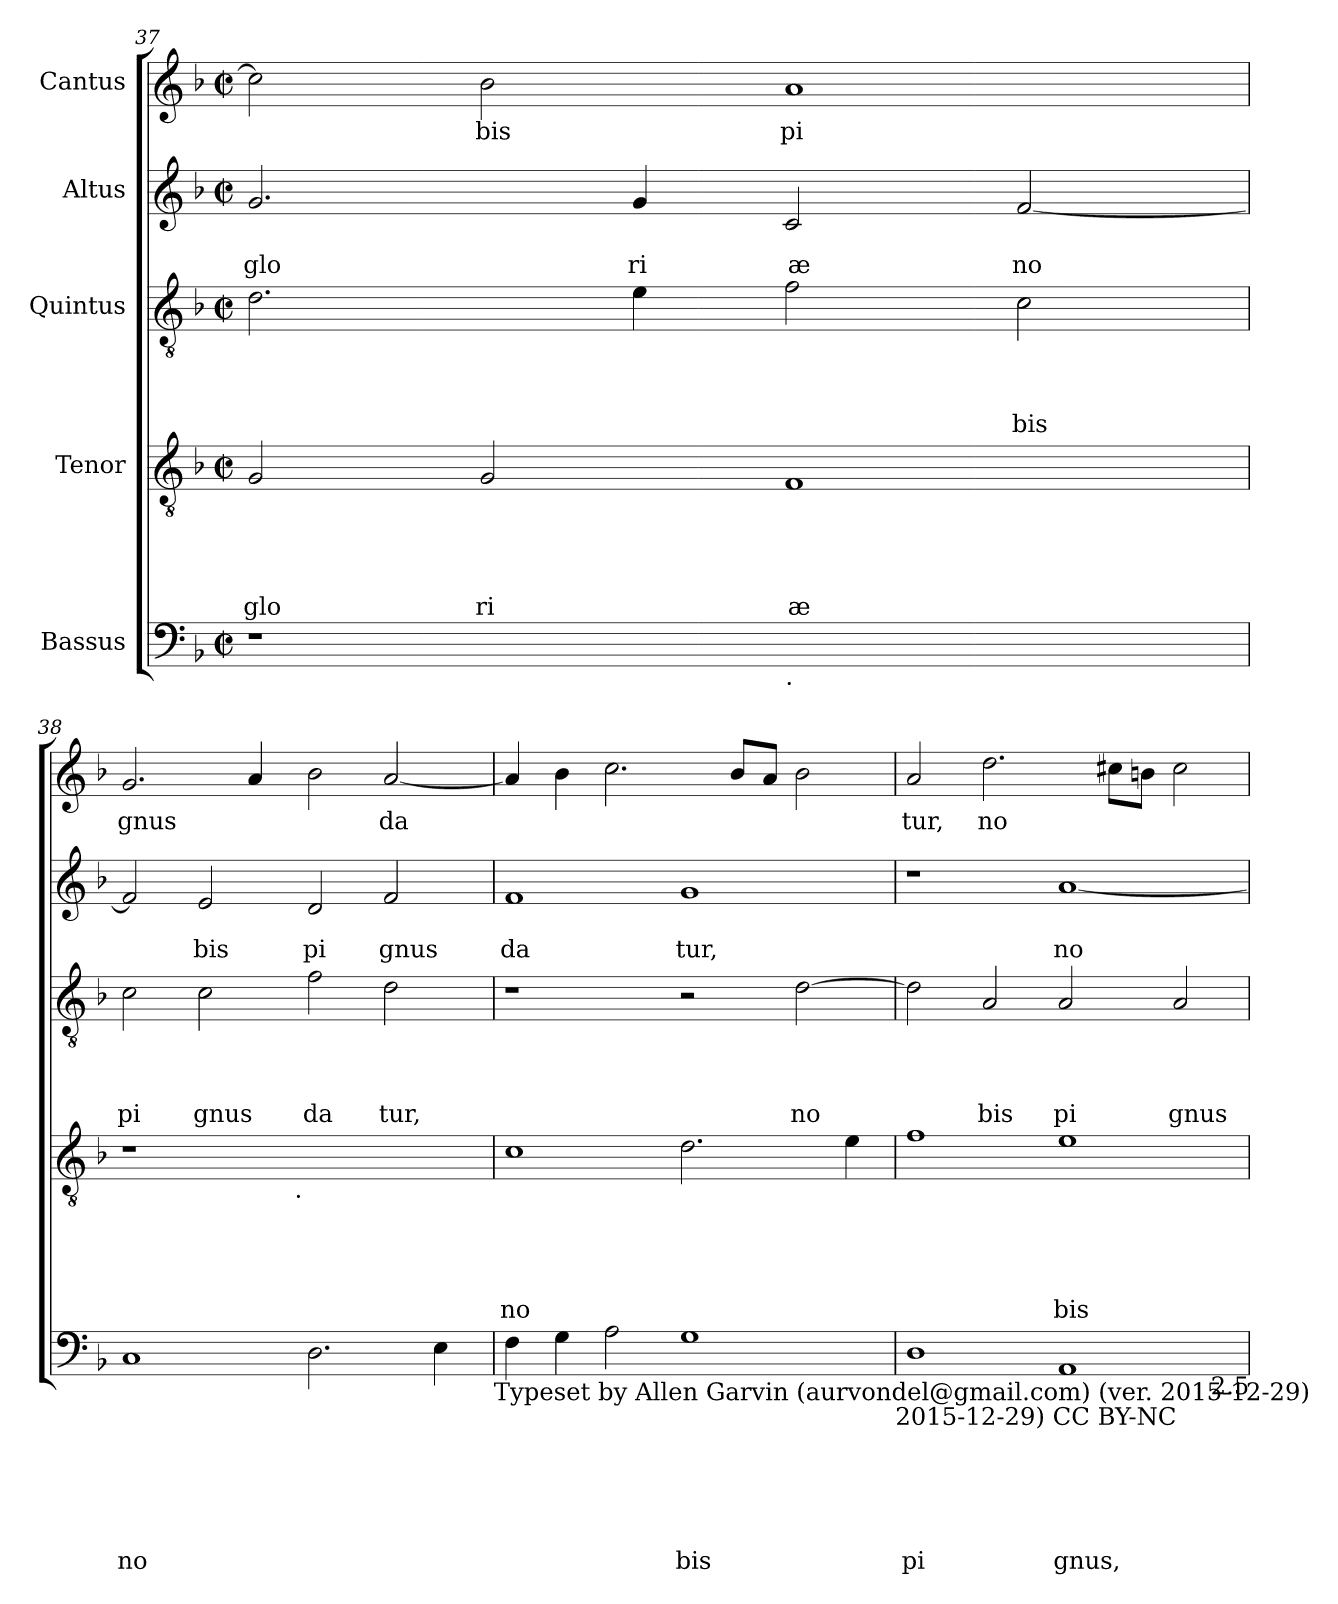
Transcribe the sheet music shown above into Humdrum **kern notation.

**kern	**text	**text	**text	**text	**text	**text	**kern	**text	**text	**text	**text	**text	**kern	**text	**text	**text	**text	**kern	**text	**text	**kern	**text
*part5	*part5	*part5	*part5	*part5	*part5	*part5	*part4	*part4	*part4	*part4	*part4	*part4	*part3	*part3	*part3	*part3	*part3	*part2	*part2	*part2	*part1	*part1
*staff5	*staff5	*staff5	*staff5	*staff5	*staff5	*staff5	*staff4	*staff4	*staff4	*staff4	*staff4	*staff4	*staff3	*staff3	*staff3	*staff3	*staff3	*staff2	*staff2	*staff2	*staff1	*staff1
*I"Bassus	*	*	*	*	*	*	*I"Tenor	*	*	*	*	*	*I"Quintus	*	*	*	*	*I"Altus	*	*	*I"Cantus	*
*clefF4	*	*	*	*	*	*	*clefGv2	*	*	*	*	*	*clefGv2	*	*	*	*	*clefG2	*	*	*clefG2	*
*k[b-]	*	*	*	*	*	*	*k[b-]	*	*	*	*	*	*k[b-]	*	*	*	*	*k[b-]	*	*	*k[b-]	*
*F:	*	*	*	*	*	*	*F:	*	*	*	*	*	*F:	*	*	*	*	*F:	*	*	*F:	*
*M2/2	*	*	*	*	*	*	*M2/2	*	*	*	*	*	*M2/2	*	*	*	*	*M2/2	*	*	*M2/2	*
*met(c|)	*	*	*	*	*	*	*met(c|)	*	*	*	*	*	*met(c|)	*	*	*	*	*met(c|)	*	*	*met(c|)	*
=37	=37	=37	=37	=37	=37	=37	=37	=37	=37	=37	=37	=37	=37	=37	=37	=37	=37	=37	=37	=37	=37	=37
!	!	!	!	!	!	!	!	!	!	!	!	!LO:LY:b	!	!	!	!	!	!	!	!LO:LY:b	!	!
1r	.	.	.	.	.	.	2G/	.	.	.	.	glo	2.d\	.	.	.	.	2.g/	.	glo	2cc\]	.
!	!	!	!	!	!	!	!	!	!	!	!	!LO:LY:b	!	!	!	!	!	!	!	!	!	!LO:LY:b
.	.	.	.	.	.	.	2G/	.	.	.	.	ri	.	.	.	.	.	.	.	.	2b-\	bis
!	!	!	!	!	!	!	!	!	!	!	!	!	!	!	!	!	!	!	!	!LO:LY:b	!	!
.	.	.	.	.	.	.	.	.	.	.	.	.	4e\	.	.	.	.	4g/	.	ri	.	.
!LO:TX:b:t=.	!	!	!	!	!	!	!	!	!	!	!	!	!	!	!	!	!	!	!	!	!	!
!	!	!	!	!	!	!	!	!	!	!	!	!LO:LY:b	!	!	!	!	!	!	!	!LO:LY:b	!	!LO:LY:b
1ryy	.	.	.	.	.	.	1F	.	.	.	.	æ	2f\	.	.	.	.	2c/	.	æ	1a	pi
!	!	!	!	!	!	!	!	!	!	!	!	!	!	!	!	!	!LO:LY:b	!	!	!LO:LY:b	!	!
.	.	.	.	.	.	.	.	.	.	.	.	.	2c\	.	.	.	bis	[<2f/	.	no	.	.
=38	=38	=38	=38	=38	=38	=38	=38	=38	=38	=38	=38	=38	=38	=38	=38	=38	=38	=38	=38	=38	=38	=38
!	!	!	!	!	!	!LO:LY:b	!	!	!	!	!	!	!	!	!	!	!LO:LY:b	!	!	!	!	!LO:LY:b
*	*	*	*	*	*	*	*^	*	*	*	*	*	*	*	*	*	*	*	*	*	*	*
1C	.	.	.	.	.	no	1r	2ryy	.	.	.	.	.	2c\	.	.	.	pi	2f/]	.	.	2.g/	gnus
!	!	!	!	!	!	!	!	!	!	!	!	!	!	!	!	!	!	!LO:LY:b	!	!	!LO:LY:b	!	!
.	.	.	.	.	.	.	.	4...ryy	.	.	.	.	.	2c\	.	.	.	gnus	2e/	.	bis	.	.
.	.	.	.	.	.	.	.	.	.	.	.	.	.	.	.	.	.	.	.	.	.	4a/	.
!	!	!	!	!	!	!	!	!LO:TX:b:t=.	!	!	!	!	!	!	!	!	!	!	!	!	!	!	!
.	.	.	.	.	.	.	.	1ryy	.	.	.	.	.	.	.	.	.	.	.	.	.	.	.
!	!	!	!	!	!	!	!	!	!	!	!	!	!	!	!	!	!	!LO:LY:b	!	!	!LO:LY:b	!	!
2.D\	.	.	.	.	.	.	1ryy	.	.	.	.	.	.	2f\	.	.	.	da	2d/	.	pi	2b-\	.
!	!	!	!	!	!	!	!	!	!	!	!	!	!	!	!	!	!	!LO:LY:b	!	!	!LO:LY:b	!	!LO:LY:b
.	.	.	.	.	.	.	.	.	.	.	.	.	.	2d\	.	.	.	tur,	2f/	.	gnus	[<2a/	da
4E\	.	.	.	.	.	.	.	.	.	.	.	.	.	.	.	.	.	.	.	.	.	.	.
.	.	.	.	.	.	.	.	32ryy	.	.	.	.	.	.	.	.	.	.	.	.	.	.	.
!LO:TX:b:t=Typeset by Allen Garvin (aurvondel@gmail.com) (ver. 2015-12-29)	!	!	!	!	!	!	!	!	!	!	!	!	!	!	!	!	!	!	!	!	!	!	!
=39	=39	=39	=39	=39	=39	=39	=39	=39	=39	=39	=39	=39	=39	=39	=39	=39	=39	=39	=39	=39	=39	=39	=39
!	!	!	!	!	!	!	!	!	!	!	!	!	!LO:LY:b	!	!	!	!	!	!	!	!LO:LY:b	!	!
*	*	*	*	*	*	*	*v	*v	*	*	*	*	*	*	*	*	*	*	*	*	*	*	*
4F\	.	.	.	.	.	.	1c	.	.	.	.	no	1r	.	.	.	.	1f	.	da	4a/]	.
4G\	.	.	.	.	.	.	.	.	.	.	.	.	.	.	.	.	.	.	.	.	4b-\	.
2A\	.	.	.	.	.	.	.	.	.	.	.	.	.	.	.	.	.	.	.	.	2.cc\	.
!	!	!	!	!	!	!LO:LY:b	!	!	!	!	!	!	!	!	!	!	!	!	!	!LO:LY:b	!	!
1G	.	.	.	.	.	bis	2.d\	.	.	.	.	.	2r	.	.	.	.	1g	.	tur,	.	.
.	.	.	.	.	.	.	.	.	.	.	.	.	.	.	.	.	.	.	.	.	8b-/L	.
.	.	.	.	.	.	.	.	.	.	.	.	.	.	.	.	.	.	.	.	.	8a/J	.
!	!	!	!	!	!	!	!	!	!	!	!	!	!	!	!	!	!LO:LY:b	!	!	!	!	!
.	.	.	.	.	.	.	.	.	.	.	.	.	[>2d\	.	.	.	no	.	.	.	2b-\	.
.	.	.	.	.	.	.	4e\	.	.	.	.	.	.	.	.	.	.	.	.	.	.	.
!LO:TX:b:t=2015-12-29) CC BY-NC	!	!	!	!	!	!	!	!	!	!	!	!	!	!	!	!	!	!	!	!	!	!
=40	=40	=40	=40	=40	=40	=40	=40	=40	=40	=40	=40	=40	=40	=40	=40	=40	=40	=40	=40	=40	=40	=40
!	!	!	!	!	!	!LO:LY:b	!	!	!	!	!	!	!	!	!	!	!	!	!	!	!	!LO:LY:b
1D	.	.	.	.	.	pi	1f	.	.	.	.	.	2d\]	.	.	.	.	1r	.	.	2a/	tur,
!	!	!	!	!	!	!	!	!	!	!	!	!	!	!	!	!	!LO:LY:b	!	!	!	!	!LO:LY:b
.	.	.	.	.	.	.	.	.	.	.	.	.	2A/	.	.	.	bis	.	.	.	2.dd\	no
!	!	!	!	!	!	!LO:LY:b	!	!	!	!	!	!LO:LY:b	!	!	!	!	!LO:LY:b	!	!	!LO:LY:b	!	!
1AA	.	.	.	.	.	gnus,	1e	.	.	.	.	bis	2A/	.	.	.	pi	[<1a	.	no	.	.
.	.	.	.	.	.	.	.	.	.	.	.	.	.	.	.	.	.	.	.	.	8cc#\L	.
.	.	.	.	.	.	.	.	.	.	.	.	.	.	.	.	.	.	.	.	.	8b\J	.
!	!	!	!	!	!	!	!	!	!	!	!	!	!	!	!	!	!LO:LY:b	!	!	!	!	!
.	.	.	.	.	.	.	.	.	.	.	.	.	2A/	.	.	.	gnus	.	.	.	2cc#\	.
!LO:TX:b:t=2.5	!	!	!	!	!	!	!	!	!	!	!	!	!	!	!	!	!	!	!	!	!	!
=	=	=	=	=	=	=	=	=	=	=	=	=	=	=	=	=	=	=	=	=	=	=
*-	*-	*-	*-	*-	*-	*-	*-	*-	*-	*-	*-	*-	*-	*-	*-	*-	*-	*-	*-	*-	*-	*-
